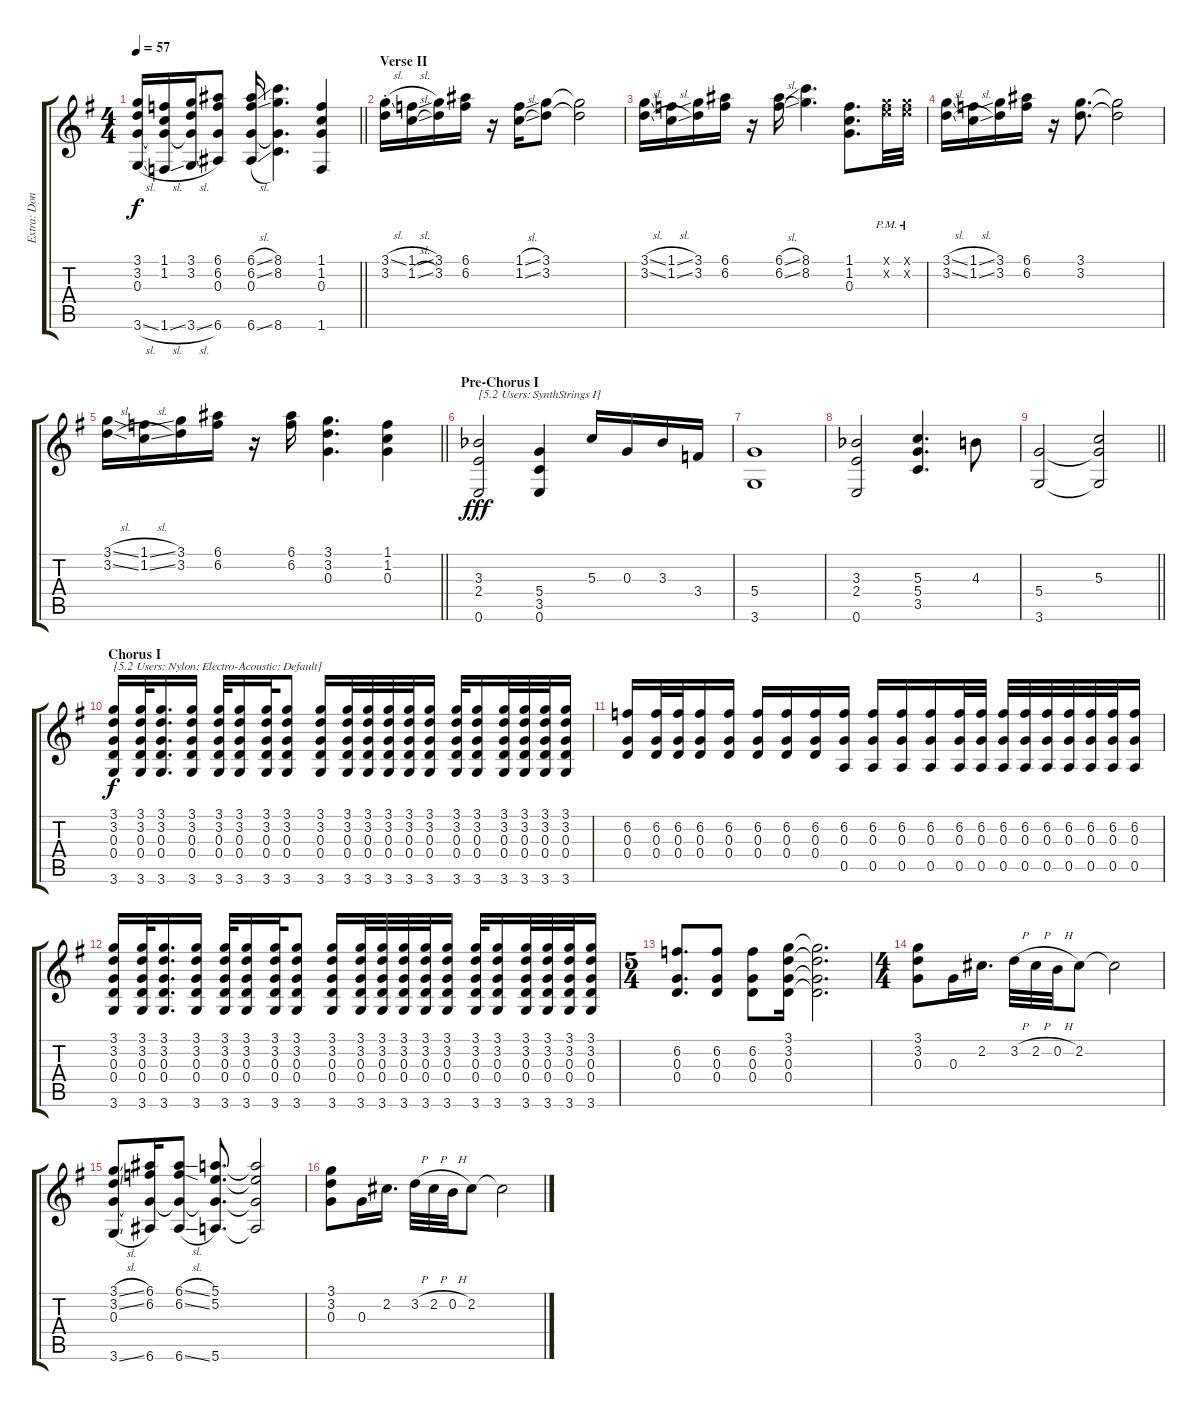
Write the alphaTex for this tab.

\track ("Extra: Don" "Extra: Don") {instrument acousticguitarnylon}
\staff {score tabs}
\tuning (E4 B3 G3 D3 A2 E2) {hide}
\ts (4 4)
\tempo 57
\clef g2
\barLineRight lightlight
\ks g
(3.1 3.2 0.3 3.6{sl}).16{dy f} (1.1 1.2 0.3{t} 1.6{sl}).16 (3.1 3.2 0.3{t} 3.6{sl}).16 (6.1 6.2 0.3 6.6).8 (6.1{sl} 6.2{sl} 0.3 6.6{sl}).16 (8.1 8.2 0.3{t} 8.6).4{d} (1.1 1.2 0.3 1.6).4 |
\section ("" "Verse II")
(3.1{sl} 3.2{st}).16 (1.1{sl} 1.2{sl}).16 (3.1 3.2).16 (6.1 6.2).16 r.16 (1.1{sl} 1.2{sl}).16 (3.1 3.2).8 (3.1{t} 3.2{t}).2 |
(3.1{sl} 3.2{sl}).16 (1.1{sl} 1.2{sl}).16 (3.1 3.2).16 (6.1 6.2).16 r.16 (6.1{sl} 6.2{sl}).16 (8.1 8.2).4{d} (1.1 1.2 0.3).8{d} (3.1{pm x} 5.2{pm x}).32 (3.1{pm x} 5.2{pm x}).32 |
(3.1{sl} 3.2{sl}).16 (1.1{sl} 1.2{sl}).16 (3.1 3.2).16 (6.1 6.2).16 r.16 (3.1 3.2).8{d} (3.1{t} 3.2{t}).2 |
\barLineRight lightlight
(3.1{sl} 3.2{sl}).16 (1.1{sl} 1.2{sl}).16 (3.1 3.2).16 (6.1 6.2).16 r.16 (6.1 6.2).16 (3.1 3.2 0.3).4{d} (1.1 1.2 0.3).4 |
\section ("" "Pre-Chorus I")
(3.3{acc b} 2.4 0.6).2{txt "[5.2 Users: SynthStrings I]" dy fff instrument synthstrings1} (5.4 3.5 0.6).4 5.3.16 0.3.16 3.3{acc b}.16 3.4.16 |
(5.4 3.6).1 |
(3.3{acc b} 2.4 0.6).2 (5.3 5.4 3.5).4{d} 4.3.8 |
\barLineRight lightlight
(5.4 3.6).2 (5.3 5.4{t} 3.6{t}).2 |
\section ("" "Chorus I")
(3.1 3.2 0.3 0.4 3.6).16{txt "[5.2 Users: Nylon: Electro-Acoustic: Default]" dy f volume 13 instrument acousticguitarnylon} (3.1 3.2 0.3 0.4 3.6).32 (3.1 3.2 0.3 0.4 3.6).16{d} (3.1 3.2 0.3 0.4 3.6).16 (3.1 3.2 0.3 0.4 3.6).32 (3.1 3.2 0.3 0.4 3.6).16 (3.1 3.2 0.3 0.4 3.6).32 (3.1 3.2 0.3 0.4 3.6).8 (3.1 3.2 0.3 0.4 3.6).16 (3.1 3.2 0.3 0.4 3.6).32 (3.1 3.2 0.3 0.4 3.6).32 (3.1 3.2 0.3 0.4 3.6).32 (3.1 3.2 0.3 0.4 3.6).32 (3.1 3.2 0.3 0.4 3.6).16 (3.1 3.2 0.3 0.4 3.6).32 (3.1 3.2 0.3 0.4 3.6).16 (3.1 3.2 0.3 0.4 3.6).32 (3.1 3.2 0.3 0.4 3.6).32 (3.1 3.2 0.3 0.4 3.6).32 (3.1 3.2 0.3 0.4 3.6).16 |
(6.2 0.3 0.4).16 (6.2 0.3 0.4).32 (6.2 0.3 0.4).32 (6.2 0.3 0.4).16 (6.2 0.3 0.4).16 (6.2 0.3 0.4).16 (6.2 0.3 0.4).16 (6.2 0.3 0.4).16 (6.2 0.3 0.5).16 (6.2 0.3 0.5).16 (6.2 0.3 0.5).16 (6.2 0.3 0.5).16 (6.2 0.3 0.5).32 (6.2 0.3 0.5).32 (6.2 0.3 0.5).32 (6.2 0.3 0.5).32 (6.2 0.3 0.5).32 (6.2 0.3 0.5).32 (6.2 0.3 0.5).32 (6.2 0.3 0.5).32 (6.2 0.3 0.5).16 |
(3.1 3.2 0.3 0.4 3.6).16 (3.1 3.2 0.3 0.4 3.6).32 (3.1 3.2 0.3 0.4 3.6).16{d} (3.1 3.2 0.3 0.4 3.6).16 (3.1 3.2 0.3 0.4 3.6).32 (3.1 3.2 0.3 0.4 3.6).16 (3.1 3.2 0.3 0.4 3.6).32 (3.1 3.2 0.3 0.4 3.6).8 (3.1 3.2 0.3 0.4 3.6).16 (3.1 3.2 0.3 0.4 3.6).32 (3.1 3.2 0.3 0.4 3.6).32 (3.1 3.2 0.3 0.4 3.6).32 (3.1 3.2 0.3 0.4 3.6).32 (3.1 3.2 0.3 0.4 3.6).16 (3.1 3.2 0.3 0.4 3.6).32 (3.1 3.2 0.3 0.4 3.6).16 (3.1 3.2 0.3 0.4 3.6).32 (3.1 3.2 0.3 0.4 3.6).32 (3.1 3.2 0.3 0.4 3.6).32 (3.1 3.2 0.3 0.4 3.6).16 |
\ts (5 4)
(6.2 0.3 0.4).8{d} (6.2 0.3 0.4).8 (6.2 0.3 0.4).8 (3.1 3.2 0.3 0.4).16 (3.1{t} 3.2{t} 0.3{t} 0.4{t}).2{d} |
\ts (4 4)
(3.1 3.2 0.3).8 0.3.16 2.2.16{d} 3.2{h}.32 2.2{h}.32 0.2{h}.32 2.2.8 2.2{t}.2 |
(3.1{sl} 3.2{sl} 0.3 3.6{sl}).8 (6.1 6.2 0.3{t} 6.6).16 (6.1{sl} 6.2{sl} 0.3{t} 6.6{sl}).8 (5.1 5.2 0.3{t} 5.6).8{d} (5.1{t} 5.2{t} 0.3{t} 5.6{t}).2 |
(3.1 3.2 0.3).8 0.3.16 2.2.16{d} 3.2{h}.32 2.2{h}.32 0.2{h}.32 2.2.8 2.2{t}.2
